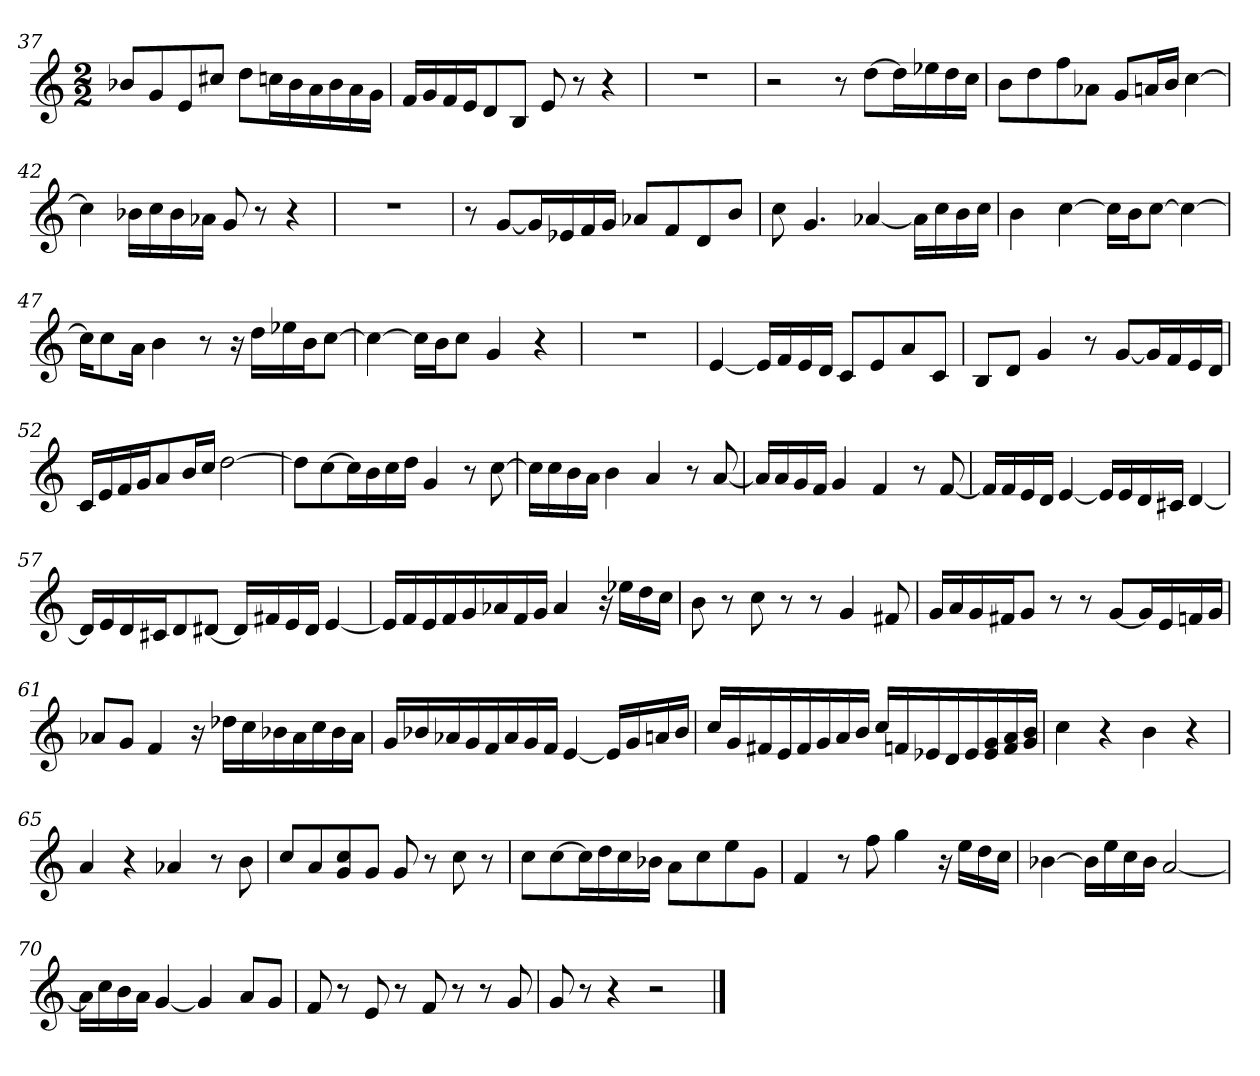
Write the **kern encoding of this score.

**kern
*part1
*staff1
*k[]
*M2/2
=37
8b-XL
8g
8e
8cc#XJ
8ddL
16ccnL
16b-
16a
16b-
16a
16gJJ
=38
16fLL
16g
16f
16eJ
8d
8BJ
8e
8r
4r
=39
1r
=40
2r
8r
[8ddL
16ddL]
16ee-X
16dd
16ccJJ
=41
8bL
8dd
8ff
8a-XJ
8gL
16anL
16bJJ
[4cc
=42
4cc]
16b-XLL
16cc
16b-
16a-XJJ
8g
8r
4r
=43
1r
=44
8r
[8gL
16gL]
16e-X
16f
16gJJ
8a-XL
8f
8d
8bJ
=45
8cc
4.g
[4a-X
16a-LL]
16cc
16b
16ccJJ
=46
4b
[4cc
16ccLL]
16bJ
[8ccJ
4cc_
=47
16ccKL]
8cc
16aJk
4b
8r
16r
16ddLL
16ee-X
16bJ
[8ccJ
=48
4cc_
16ccLL]
16bJ
8ccJ
4g
4r
=49
1r
=50
[4e
16eLL]
16f
16e
16dJJ
8cL
8e
8a
8cJ
=51
8BL
8dJ
4g
8r
[8gL
16gL]
16f
16e
16dJJ
=52
16cLL
16e
16f
16gJ
8a
16bL
16ccJJ
[2dd
=53
8ddL]
[8cc
16ccL]
16b
16cc
16ddJJ
4g
8r
[8cc
=54
16ccLL]
16cc
16b
16aJJ
4b
4a
8r
[8a
=55
16aLL]
16a
16g
16fJJ
4g
4f
8r
[8f
=56
16fLL]
16f
16e
16dJJ
[4e
16eLL]
16e
16d
16c#XJJ
[4d
=57
16dLL]
16e
16d
16c#XJ
8d
[8d#XJ
16d#LL]
16f#X
16e
16d#JJ
[4e
=58
16eLL]
16f
16e
16f
16g
16a-X
16f
16gJJ
4a-
16r
16ee-XLL
16dd
16ccJJ
=59
8b
8r
8cc
8r
8r
4g
8f#X
=60
16gLL
16a
16g
16f#XJ
8gJ
8r
8r
[8gL
16gL]
16e
16fn
16gJJ
=61
8a-XL
8gJ
4f
16r
16dd-XLL
16cc
16b-X
16a-
16cc
16b-
16a-JJ
=62
16gLL
16b-X
16a-X
16g
16f
16a-
16g
16fJJ
[4e
16eLL]
16g
16an
16b-JJ
=63
16ccLL
16g
16f#X
16e
16f#
16g
16a
16bJJ
16ccLL
16fn
16e-X
16d
16e-
16e- 16g
16f 16a
16g 16bJJ
=64
4cc
4r
4b
4r
=65
4a
4r
4a-X
8r
8b
=66
8ccL
8a
8g 8cc
8gJ
8g
8r
8cc
8r
=67
8ccL
[8cc
16ccL]
16dd
16cc
16b-XJJ
8aL
8cc
8ee
8gJ
=68
4f
8r
8ff
4gg
16r
16eeLL
16dd
16ccJJ
=69
[4b-X
16b-LL]
16ee
16cc
16b-JJ
[2a
=70
16aLL]
16cc
16b
16aJJ
[4g
4g]
8aL
8gJ
=71
8f
8r
8e
8r
8f
8r
8r
8g
=72
8g
8r
4r
2r
==
*-
